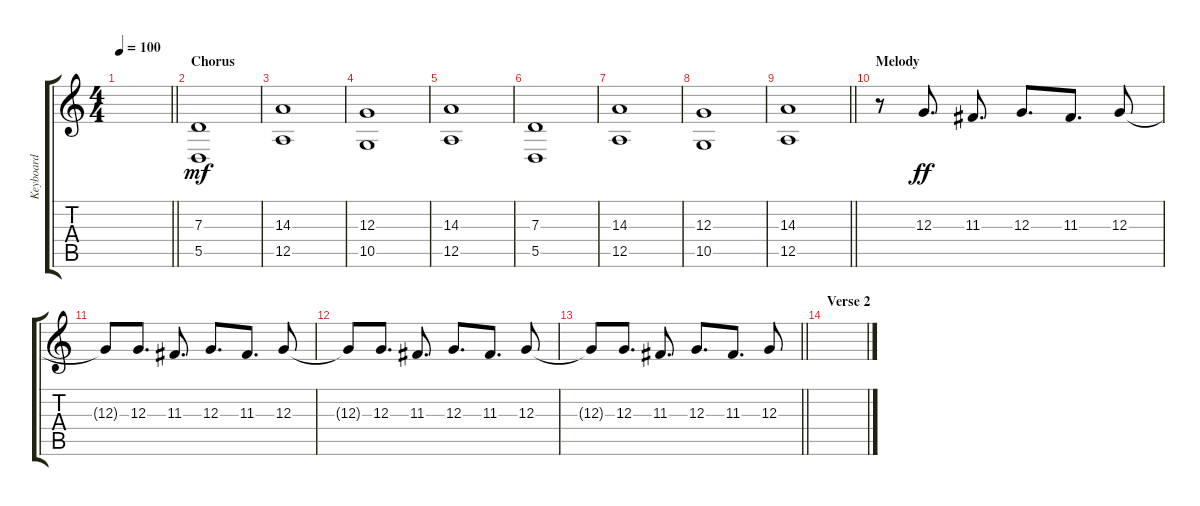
\track ("Keyboard" "Keyboard") {instrument fx7echoes}
\staff {score tabs}
\tuning (E4 B3 G3 D3 A2 E2) {hide}
\ts (4 4)
\tempo 100
\clef g2
\barLineRight lightlight
\ks c
|
\section ("" "Chorus")
(7.3 5.5).1{dy mf} |
(14.3 12.5).1 |
(12.3 10.5).1 |
(14.3 12.5).1 |
(7.3 5.5).1 |
(14.3 12.5).1 |
(12.3 10.5).1 |
\barLineRight lightlight
(14.3 12.5).1 |
\section ("" "Melody")
r.8 12.3.8{d dy ff} 11.3.8{d} 12.3.8{d} 11.3.8{d} 12.3.8 |
12.3{t}.8 12.3.8{d} 11.3.8{d} 12.3.8{d} 11.3.8{d} 12.3.8 |
12.3{t}.8 12.3.8{d} 11.3.8{d} 12.3.8{d} 11.3.8{d} 12.3.8 |
\barLineRight lightlight
12.3{t}.8 12.3.8{d} 11.3.8{d} 12.3.8{d} 11.3.8{d} 12.3.8 |
\section ("" "Verse 2")
